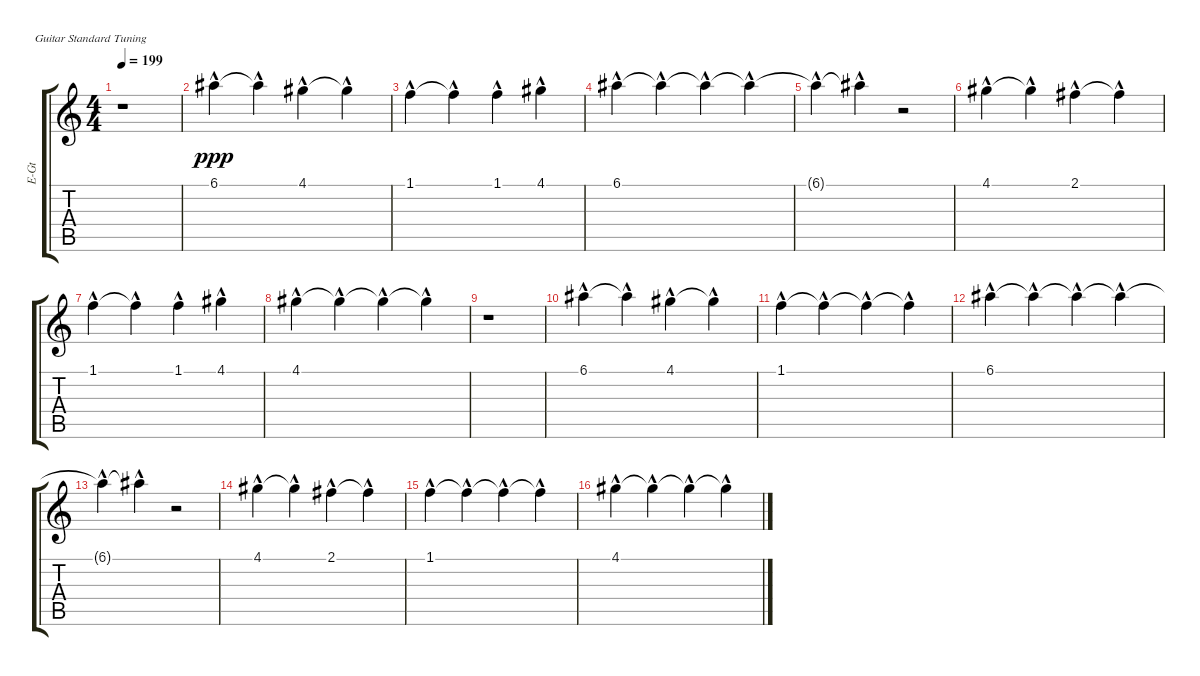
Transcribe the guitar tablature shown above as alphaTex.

\track ("Noodles voice" "E-Gt") {instrument distortionguitar}
\staff {score tabs}
\tuning (E4 B3 G3 D3 A2 E2)
\ts (4 4)
\tempo 199
\clef g2
\ks c
r.1{dy mp} |
6.1{hac}.4{dy ppp} 6.1{hac t}.4 4.1{hac}.4 4.1{hac t}.4 |
1.1{hac}.4 1.1{hac t}.4 1.1{hac}.4 4.1{hac}.4 |
6.1{hac}.4 6.1{hac t}.4 6.1{hac t}.4 6.1{hac t}.4 |
6.1{hac t}.4 6.1{hac t}.4 r.2 |
4.1{hac}.4 4.1{hac t}.4 2.1{hac}.4 2.1{hac t}.4 |
1.1{hac}.4 1.1{hac t}.4 1.1{hac}.4 4.1{hac}.4 |
4.1{hac}.4 4.1{hac t}.4 4.1{hac t}.4 4.1{hac t}.4 |
r.1 |
6.1{hac}.4 6.1{hac t}.4 4.1{hac}.4 4.1{hac t}.4 |
1.1{hac}.4 1.1{hac t}.4 1.1{hac t}.4 1.1{hac t}.4 |
6.1{hac}.4 6.1{hac t}.4 6.1{hac t}.4 6.1{hac t}.4 |
6.1{hac t}.4 6.1{hac t}.4 r.2 |
4.1{hac}.4 4.1{hac t}.4 2.1{hac}.4 2.1{hac t}.4 |
1.1{hac}.4 1.1{hac t}.4 1.1{hac t}.4 1.1{hac t}.4 |
4.1{hac}.4 4.1{hac t}.4 4.1{hac t}.4 4.1{hac t}.4
